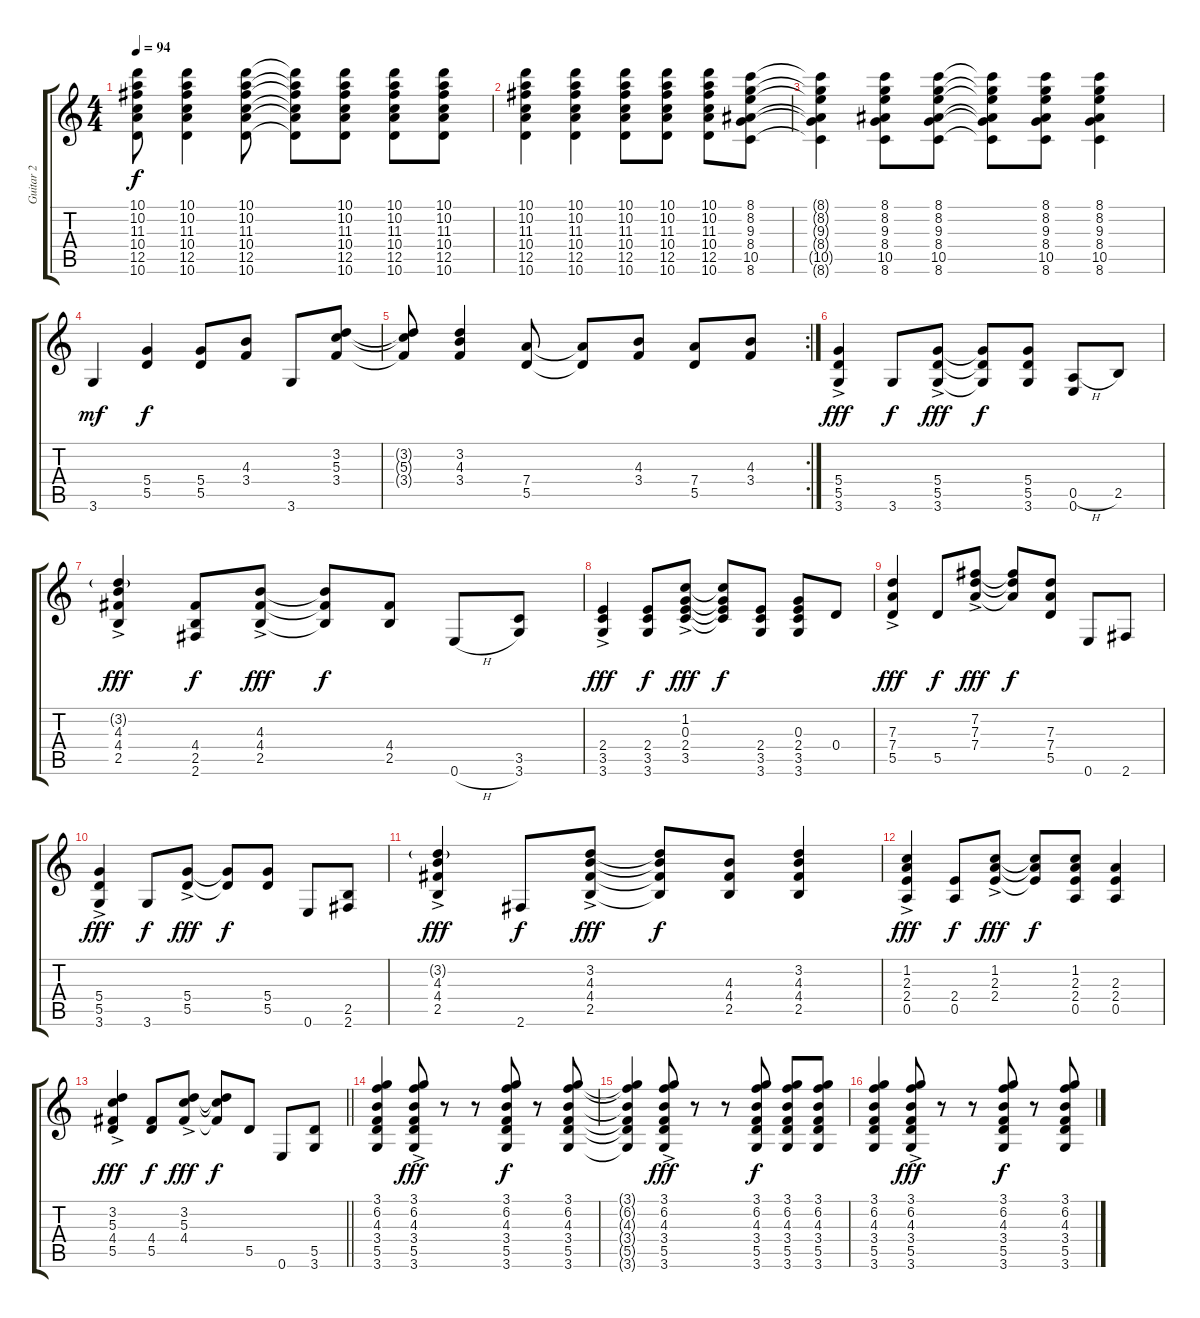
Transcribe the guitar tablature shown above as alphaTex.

\track ("Guitar 2" "Guitar 2") {instrument electricguitarclean}
\staff {score tabs}
\tuning (E4 B3 G3 D3 A2 E2) {hide}
\ts (4 4)
\tempo 94
\clef g2
\ks c
(10.1{t} 10.2{t} 11.3{t} 10.4{t} 12.5{t} 10.6{t}).8{dy f} (10.1 10.2 11.3 10.4 12.5 10.6).4 (10.1 10.2 11.3 10.4 12.5 10.6).8 (10.1{t} 10.2{t} 11.3{t} 10.4{t} 12.5{t} 10.6{t}).8 (10.1 10.2 11.3 10.4 12.5 10.6).8 (10.1 10.2 11.3 10.4 12.5 10.6).8 (10.1 10.2 11.3 10.4 12.5 10.6).8 |
(10.1 10.2 11.3 10.4 12.5 10.6).4 (10.1 10.2 11.3 10.4 12.5 10.6).4 (10.1 10.2 11.3 10.4 12.5 10.6).8 (10.1 10.2 11.3 10.4 12.5 10.6).8 (10.1 10.2 11.3 10.4 12.5 10.6).8 (8.1 8.2 9.3 8.4 10.5 8.6).8 |
(8.1{t} 8.2{t} 9.3{t} 8.4{t} 10.5{t} 8.6{t}).4 (8.1 8.2 9.3 8.4 10.5 8.6).8 (8.1 8.2 9.3 8.4 10.5 8.6).8 (8.1{t} 8.2{t} 9.3{t} 8.4{t} 10.5{t} 8.6{t}).8 (8.1 8.2 9.3 8.4 10.5 8.6).8 (8.1 8.2 9.3 8.4 10.5 8.6).4 |
3.6.4{dy mf} (5.4 5.5).4{dy f} (5.4 5.5).8 (4.3 3.4).8 3.6.8 (3.2 5.3 3.4).8 |
\rc 2
(3.2{t} 5.3{t} 3.4{t}).8 (3.2 4.3 3.4).4 (7.4 5.5).8 (7.4{t} 5.5{t}).8 (4.3 3.4).8 (7.4 5.5).8 (4.3 3.4).8 |
(5.4{ac} 5.5{ac} 3.6{ac}).4{dy fff} 3.6.8{dy f} (5.4{ac} 5.5{ac} 3.6{ac}).8{dy fff} (5.4{t} 5.5{t} 3.6{t}).8{dy f} (5.4 5.5 3.6).8 (0.5{h} 0.6).8 2.5.8 |
(3.2{g ac} 4.3{ac} 4.4{ac} 2.5{ac}).4{dy fff} (4.4 2.5 2.6).8{dy f} (4.3{ac} 4.4{ac} 2.5{ac}).8{dy fff} (4.3{t} 4.4{t} 2.5{t}).8{dy f} (4.4 2.5).8 0.6{h}.8 (3.5 3.6).8 |
(2.4{ac} 3.5{ac} 3.6{ac}).4{dy fff} (2.4 3.5 3.6).8{dy f} (1.2{ac} 0.3{ac} 2.4{ac} 3.5{ac}).8{dy fff} (1.2{t} 0.3{t} 2.4{t} 3.5{t}).8{dy f} (2.4 3.5 3.6).8 (0.3 2.4 3.5 3.6).8 0.4.8 |
(7.3{ac} 7.4{ac} 5.5{ac}).4{dy fff} 5.5.8{dy f} (7.2{ac} 7.3{ac} 7.4{ac}).8{dy fff} (7.2{t} 7.3{t} 7.4{t}).8{dy f} (7.3 7.4 5.5).8 0.6.8 2.6.8 |
(5.4{ac} 5.5{ac} 3.6{ac}).4{dy fff} 3.6.8{dy f} (5.4{ac} 5.5{ac}).8{dy fff} (5.4{t} 5.5{t}).8{dy f} (5.4 5.5).8 0.6.8 (2.5 2.6).8 |
(3.2{g ac} 4.3{ac} 4.4{ac} 2.5{ac}).4{dy fff} 2.6.8{dy f} (3.2{ac} 4.3{ac} 4.4{ac} 2.5{ac}).8{dy fff} (3.2{t} 4.3{t} 4.4{t} 2.5{t}).8{dy f} (4.3 4.4 2.5).8 (3.2 4.3 4.4 2.5).4 |
(1.2{ac} 2.3{ac} 2.4{ac} 0.5{ac}).4{dy fff} (2.4 0.5).8{dy f} (1.2{ac} 2.3{ac} 2.4{ac}).8{dy fff} (1.2{t} 2.3{t} 2.4{t}).8{dy f} (1.2 2.3 2.4 0.5).8 (2.3 2.4 0.5).4 |
\barLineRight lightlight
(3.2{ac} 5.3{ac} 4.4{ac} 5.5{ac}).4{dy fff} (4.4 5.5).8{dy f} (3.2{ac} 5.3{ac} 4.4{ac}).8{dy fff} (3.2{t} 5.3{t} 4.4{t}).8{dy f} 5.5.8 0.6.8 (5.5 3.6).8 |
(3.1 6.2 4.3 3.4 5.5 3.6).4 (3.1{ac} 6.2{ac} 4.3{ac} 3.4{ac} 5.5{ac} 3.6{ac}).8{dy fff} r.8 r.8 (3.1 6.2 4.3 3.4 5.5 3.6).8{dy f} r.8 (3.1 6.2 4.3 3.4 5.5 3.6).8 |
(3.1{t} 6.2{t} 4.3{t} 3.4{t} 5.5{t} 3.6{t}).4 (3.1{ac} 6.2{ac} 4.3{ac} 3.4{ac} 5.5{ac} 3.6{ac}).8{dy fff} r.8 r.8 (3.1 6.2 4.3 3.4 5.5 3.6).8{dy f} (3.1 6.2 4.3 3.4 5.5 3.6).8 (3.1 6.2 4.3 3.4 5.5 3.6).8 |
(3.1 6.2 4.3 3.4 5.5 3.6).4 (3.1{ac} 6.2{ac} 4.3{ac} 3.4{ac} 5.5{ac} 3.6{ac}).8{dy fff} r.8 r.8 (3.1 6.2 4.3 3.4 5.5 3.6).8{dy f} r.8 (3.1 6.2 4.3 3.4 5.5 3.6).8
